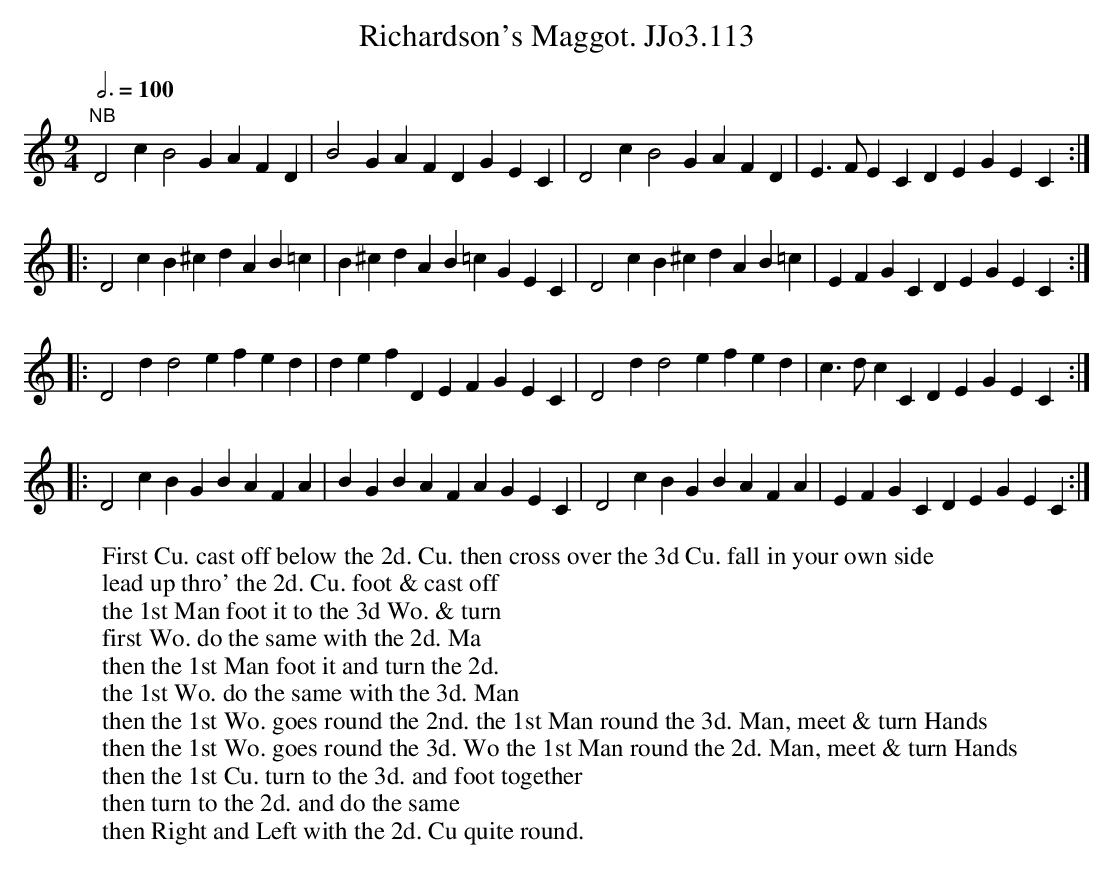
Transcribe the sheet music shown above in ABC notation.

X:1
T:Richardson's Maggot. JJo3.113
M:9/4
L:1/4
Q:3/4=100
K:C
"NB"D2cB2GAFD | B2GAFDGEC | D2cB2GAFD | E>FECDEGEC :|
|:D2cB^cdAB=c | B^cd AB=c GEC | D2cB^cdAB=c | EFG CDE GEC :|
|: D2dd2efed | defDEFGEC | D2d d2efed | c>dcCDEGEC :|
|:D2cBGBAFA | BGBAFAGEC | D2cBGBAFA | EFGCDEGEC :|
W:First Cu. cast off below the 2d. Cu. then cross over the 3d Cu. fall in your own side
W:lead up thro' the 2d. Cu. foot & cast off
W:the 1st Man foot it to the 3d Wo. & turn
W:first Wo. do the same with the 2d. Ma
W:then the 1st Man foot it and turn the 2d.
W:the 1st Wo. do the same with the 3d. Man
W:then the 1st Wo. goes round the 2nd. the 1st Man round the 3d. Man, meet & turn Hands
W:then the 1st Wo. goes round the 3d. Wo the 1st Man round the 2d. Man, meet & turn Hands
W:then the 1st Cu. turn to the 3d. and foot together
W:then turn to the 2d. and do the same
W:then Right and Left with the 2d. Cu quite round.
